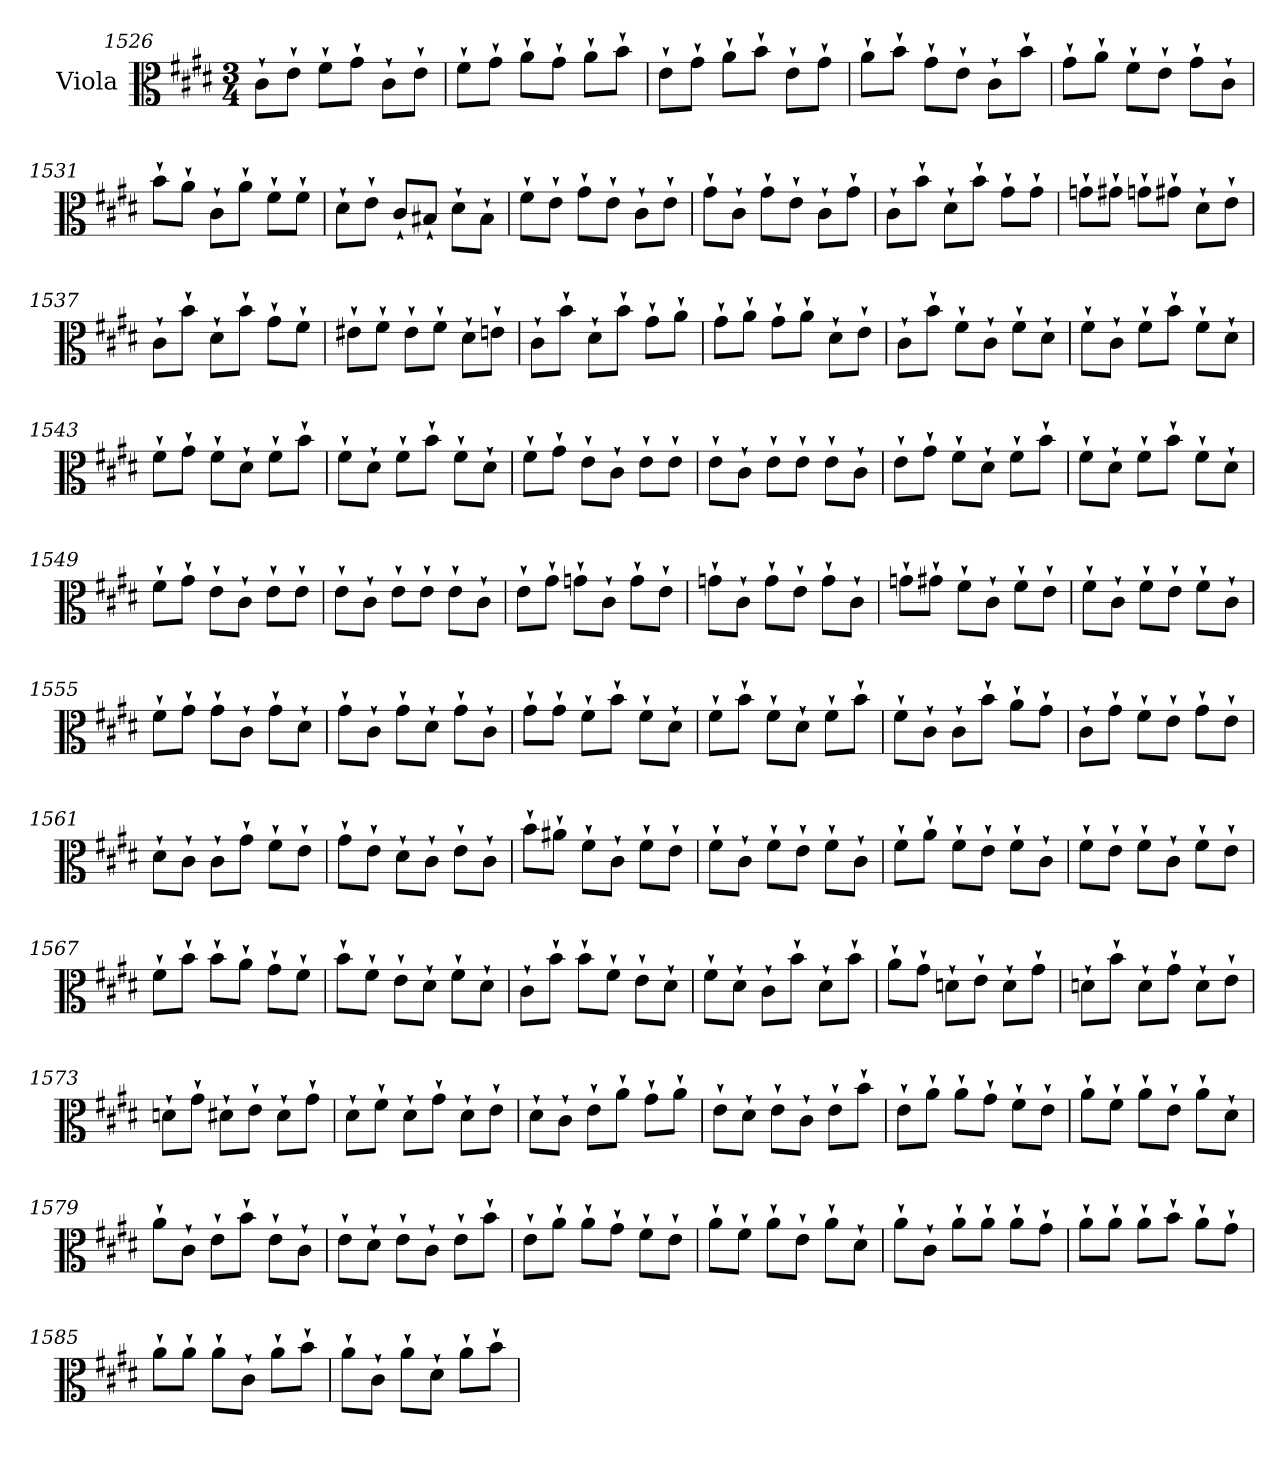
**kern
*part1
*staff1
*I"Viola
*I'Vla.
*clefC3
*k[f#c#g#d#]
*E:
*M3/4
=1526
8c#`\L
8e`\J
8f#`\L
8g#`\J
8c#`\L
8e`\J
=1527
8f#`\L
8g#`\J
8a`\L
8g#`\J
8a`\L
8b`\J
=1528
8e`\L
8g#`\J
8a`\L
8b`\J
8e`\L
8g#`\J
=1529
8a`\L
8b`\J
8g#`\L
8e`\J
8c#`\L
8b`\J
!!LO:LB:g=z
=1530
8g#`\L
8a`\J
8f#`\L
8e`\J
8g#`\L
8c#`\J
=1531
8b`\L
8a`\J
8c#`\L
8a`\J
8f#`\L
8f#`\J
=1532
8d#`\L
8e`\J
8c#`/L
8B#X`/J
8d#`\L
8B#`\J
=1533
8f#`\L
8e`\J
8g#`\L
8e`\J
8c#`\L
8e`\J
=1534
8g#`\L
8c#`\J
8g#`\L
8e`\J
8c#`\L
8g#`\J
!!LO:LB:g=z
=1535
8c#`\L
8b`\J
8d#`\L
8b`\J
8g#`\L
8g#`\J
=1536
8gn`\L
8g#X`\J
8gn`\L
8g#X`\J
8d#`\L
8e`\J
=1537
8c#`\L
8b`\J
8d#`\L
8b`\J
8g#`\L
8f#`\J
=1538
8e#X`\L
8f#`\J
8e#`\L
8f#`\J
8d#`\L
8en`\J
=1539
8c#`\L
8b`\J
8d#`\L
8b`\J
8g#`\L
8a`\J
!!LO:LB:g=z
=1540
8g#`\L
8a`\J
8g#`\L
8a`\J
8d#`\L
8e`\J
=1541
8c#`\L
8b`\J
8f#`\L
8c#`\J
8f#`\L
8d#`\J
=1542
8f#`\L
8c#`\J
8f#`\L
8b`\J
8f#`\L
8d#`\J
=1543
8f#`\L
8g#`\J
8f#`\L
8d#`\J
8f#`\L
8b`\J
=1544
8f#`\L
8d#`\J
8f#`\L
8b`\J
8f#`\L
8d#`\J
!!LO:LB:g=z
=1545
8f#`\L
8g#`\J
8e`\L
8c#`\J
8e`\L
8e`\J
=1546
8e`\L
8c#`\J
8e`\L
8e`\J
8e`\L
8c#`\J
=1547
8e`\L
8g#`\J
8f#`\L
8d#`\J
8f#`\L
8b`\J
=1548
8f#`\L
8d#`\J
8f#`\L
8b`\J
8f#`\L
8d#`\J
=1549
8f#`\L
8g#`\J
8e`\L
8c#`\J
8e`\L
8e`\J
!!LO:LB:g=z
=1550
8e`\L
8c#`\J
8e`\L
8e`\J
8e`\L
8c#`\J
=1551
8e`\L
8g#`\J
8gn`\L
8c#`\J
8g`\L
8e`\J
=1552
8gn`\L
8c#`\J
8g`\L
8e`\J
8g`\L
8c#`\J
=1553
8gn`\L
8g#X`\J
8f#`\L
8c#`\J
8f#`\L
8e`\J
=1554
8f#`\L
8c#`\J
8f#`\L
8e`\J
8f#`\L
8c#`\J
!!LO:LB:g=z
=1555
8f#`\L
8g#`\J
8g#`\L
8c#`\J
8g#`\L
8d#`\J
=1556
8g#`\L
8c#`\J
8g#`\L
8d#`\J
8g#`\L
8c#`\J
=1557
8g#`\L
8g#`\J
8f#`\L
8b`\J
8f#`\L
8d#`\J
=1558
8f#`\L
8b`\J
8f#`\L
8d#`\J
8f#`\L
8b`\J
=1559
8f#`\L
8c#`\J
8c#`\L
8b`\J
8a`\L
8g#`\J
!!LO:LB:g=z
=1560
8c#`\L
8g#`\J
8f#`\L
8e`\J
8g#`\L
8e`\J
=1561
8d#`\L
8c#`\J
8c#`\L
8g#`\J
8f#`\L
8e`\J
=1562
8g#`\L
8e`\J
8d#`\L
8c#`\J
8e`\L
8c#`\J
=1563
8b`\L
8a#X`\J
8f#`\L
8c#`\J
8f#`\L
8e`\J
=1564
8f#`\L
8c#`\J
8f#`\L
8e`\J
8f#`\L
8c#`\J
!!LO:PB:g=z
=1565
8f#`\L
8a`\J
8f#`\L
8e`\J
8f#`\L
8c#`\J
=1566
8f#`\L
8e`\J
8f#`\L
8c#`\J
8f#`\L
8e`\J
=1567
8f#`\L
8b`\J
8b`\L
8a`\J
8g#`\L
8f#`\J
=1568
8b`\L
8f#`\J
8e`\L
8d#`\J
8f#`\L
8d#`\J
=1569
8c#`\L
8b`\J
8b`\L
8f#`\J
8e`\L
8d#`\J
!!LO:LB:g=z
=1570
8f#`\L
8d#`\J
8c#`\L
8b`\J
8d#`\L
8b`\J
=1571
8a`\L
8g#`\J
8dn`\L
8e`\J
8d`\L
8g#`\J
=1572
8dn`\L
8b`\J
8d`\L
8g#`\J
8d`\L
8e`\J
=1573
8dn`\L
8g#`\J
8d#X`\L
8e`\J
8d#`\L
8g#`\J
=1574
8d#`\L
8f#`\J
8d#`\L
8g#`\J
8d#`\L
8e`\J
!!LO:LB:g=z
=1575
8d#`\L
8c#`\J
8e`\L
8a`\J
8g#`\L
8a`\J
=1576
8e`\L
8d#`\J
8e`\L
8c#`\J
8e`\L
8b`\J
=1577
8e`\L
8a`\J
8a`\L
8g#`\J
8f#`\L
8e`\J
=1578
8a`\L
8f#`\J
8a`\L
8e`\J
8a`\L
8d#`\J
=1579
8a`\L
8c#`\J
8e`\L
8b`\J
8e`\L
8c#`\J
!!LO:LB:g=z
=1580
8e`\L
8d#`\J
8e`\L
8c#`\J
8e`\L
8b`\J
=1581
8e`\L
8a`\J
8a`\L
8g#`\J
8f#`\L
8e`\J
=1582
8a`\L
8f#`\J
8a`\L
8e`\J
8a`\L
8d#`\J
=1583
8a`\L
8c#`\J
8a`\L
8a`\J
8a`\L
8g#`\J
=1584
8a`\L
8a`\J
8a`\L
8b`\J
8a`\L
8g#`\J
!!LO:LB:g=z
=1585
8a`\L
8a`\J
8a`\L
8c#`\J
8a`\L
8b`\J
=1586
8a`\L
8c#`\J
8a`\L
8d#`\J
8a`\L
8b`\J
=
*-
